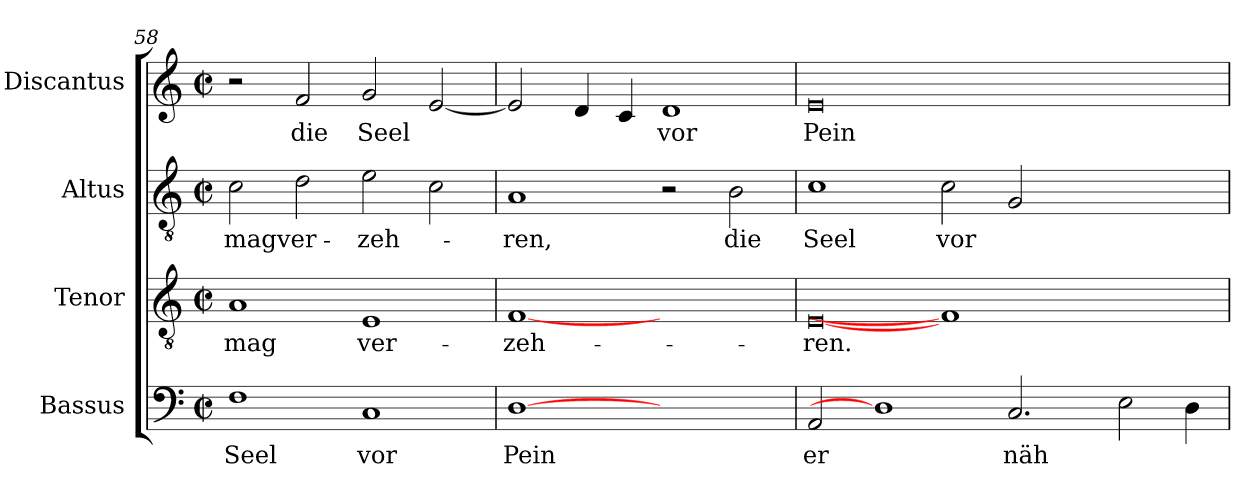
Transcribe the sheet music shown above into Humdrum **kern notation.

**kern	**text	**kern	**text	**kern	**text	**kern	**text
*part4	*part4	*part3	*part3	*part2	*part2	*part1	*part1
*staff4	*staff4	*staff3	*staff3	*staff2	*staff2	*staff1	*staff1
*I"Bassus	*	*I"Tenor	*	*I"Altus	*	*I"Discantus	*
*clefF4	*	*clefGv2	*	*clefGv2	*	*clefG2	*
*M2/2	*	*M2/2	*	*M2/2	*	*M2/2	*
*met(c|)	*	*met(c|)	*	*met(c|)	*	*met(c|)	*
=58	=58	=58	=58	=58	=58	=58	=58
!	!LO:LY:b:cj	!	!LO:LY:b:cj	!	!LO:LY:b:cj	!	!
1F	Seel	1A	mag	2c\	magver-	2r	.
!	!	!	!	!	!	!	!LO:LY:b:cj
.	.	.	.	2d\	.	2f/	die
!	!LO:LY:b:cj	!	!LO:LY:b:cj	!	!LO:LY:b:cj	!	!LO:LY:b:cj
1C	vor	1E	ver-	2e\	-zeh-	2g/	Seel
.	.	.	.	2c\	.	[<2e/	.
=59	=59	=59	=59	=59	=59	=59	=59
!	!LO:LY:b:cj	!	!LO:LY:b:cj	!	!LO:LY:b:cj	!	!
[1D	Pein	[1F	-zeh-	1A	-ren,	2e/]	.
.	.	.	.	.	.	4d/	.
.	.	.	.	.	.	4c/	.
!	!	!	!	!	!	!	!LO:LY:b:cj
1ryy	.	1ryy	.	2r	.	1d	vor
!	!	!	!	!	!LO:LY:b:cj	!	!
.	.	.	.	2B\	die	.	.
=60	=60	=60	=60	=60	=60	=60	=60
!	!LO:LY:b:cj	!LO:N:vis=0	!LO:LY:b:cj	!	!LO:LY:b:cj	!LO:N:vis=0	!LO:LY:b:cj
2AA/	er	[<1E	-ren.	1c	Seel	1e	Pein
1D]	.	.	.	.	.	.	.
!	!	!	!	!	!LO:LY:b:cj	!	!
.	.	1F]	.	2c\	vor	0ryy	.
!	!LO:LY:b:cj	!	!	!	!	!	!
2.C/	näh	.	.	2G/	.	.	.
.	.	1ryy	.	1ryy	.	.	.
2E\	.	.	.	.	.	.	.
4D\	.	.	.	.	.	.	.
=	=	=	=	=	=	=	=
*-	*-	*-	*-	*-	*-	*-	*-
